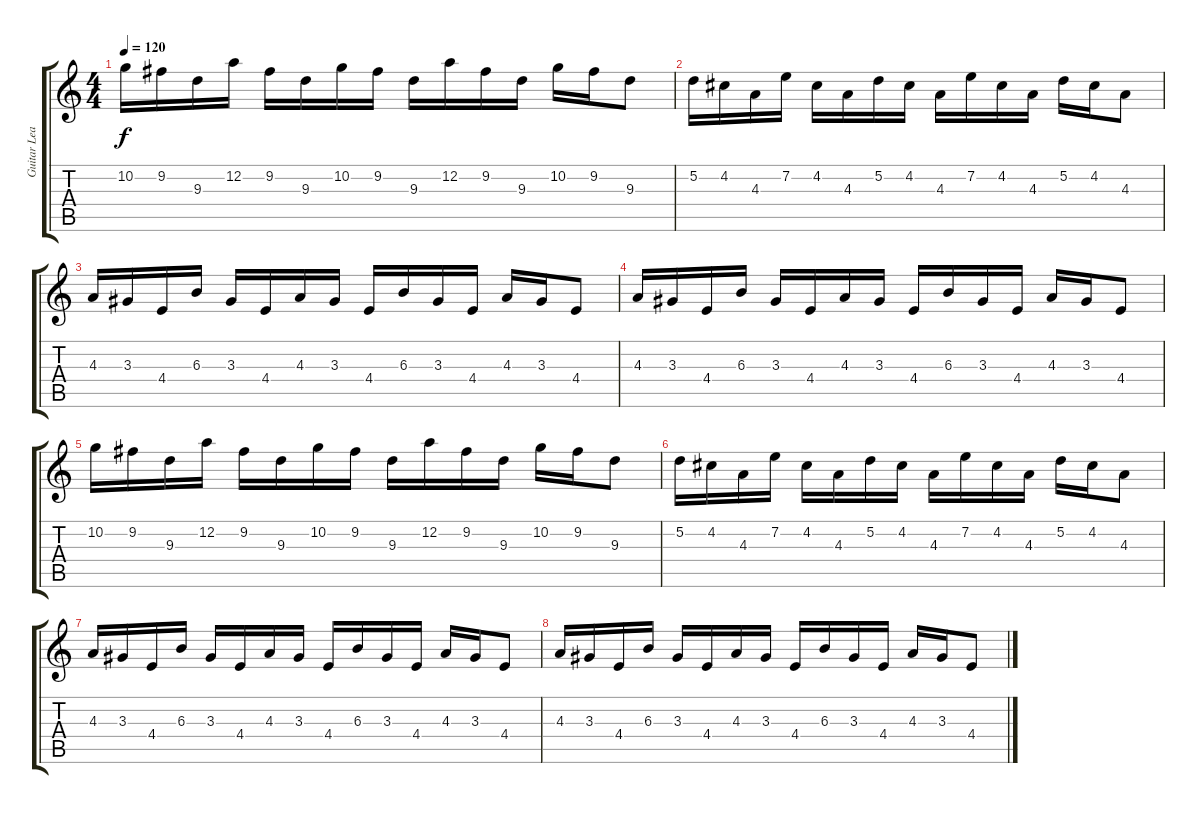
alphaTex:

\track ("Guitar Lead2" "Guitar Lea") {instrument distortionguitar}
\staff {score tabs}
\tuning (D4 A3 F3 C3 G2 D2) {hide}
\ts (4 4)
\tempo 120
\clef g2
\ks c
10.2.16{dy f} 9.2.16 9.3.16 12.2.16 9.2.16 9.3.16 10.2.16 9.2.16 9.3.16 12.2.16 9.2.16 9.3.16 10.2.16 9.2.16 9.3.8 |
5.2.16 4.2.16 4.3.16 7.2.16 4.2.16 4.3.16 5.2.16 4.2.16 4.3.16 7.2.16 4.2.16 4.3.16 5.2.16 4.2.16 4.3.8 |
4.3.16 3.3.16 4.4.16 6.3.16 3.3.16 4.4.16 4.3.16 3.3.16 4.4.16 6.3.16 3.3.16 4.4.16 4.3.16 3.3.16 4.4.8 |
4.3.16 3.3.16 4.4.16 6.3.16 3.3.16 4.4.16 4.3.16 3.3.16 4.4.16 6.3.16 3.3.16 4.4.16 4.3.16 3.3.16 4.4.8 |
10.2.16 9.2.16 9.3.16 12.2.16 9.2.16 9.3.16 10.2.16 9.2.16 9.3.16 12.2.16 9.2.16 9.3.16 10.2.16 9.2.16 9.3.8 |
5.2.16 4.2.16 4.3.16 7.2.16 4.2.16 4.3.16 5.2.16 4.2.16 4.3.16 7.2.16 4.2.16 4.3.16 5.2.16 4.2.16 4.3.8 |
4.3.16 3.3.16 4.4.16 6.3.16 3.3.16 4.4.16 4.3.16 3.3.16 4.4.16 6.3.16 3.3.16 4.4.16 4.3.16 3.3.16 4.4.8 |
4.3.16 3.3.16 4.4.16 6.3.16 3.3.16 4.4.16 4.3.16 3.3.16 4.4.16 6.3.16 3.3.16 4.4.16 4.3.16 3.3.16 4.4.8
